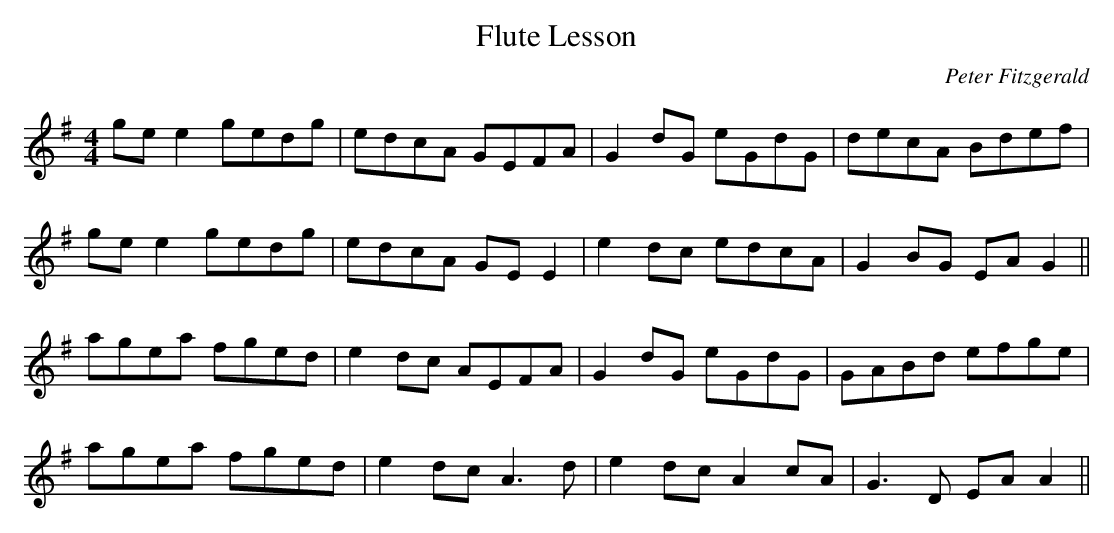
X:1
T: Flute Lesson
C: Peter Fitzgerald
M: 4/4
L: 1/8
K: G
ge e2 gedg | edcA GEFA | G2 dG eGdG | decA Bdef |
ge e2 gedg | edcA GE E2 | e2 dc edcA | G2 BG EA G2 ||
agea fged | e2 dc AEFA | G2 dG eGdG | GABd efge |
agea fged | e2 dc A3 d | e2 dc A2 cA | G3 D EA A2 ||
